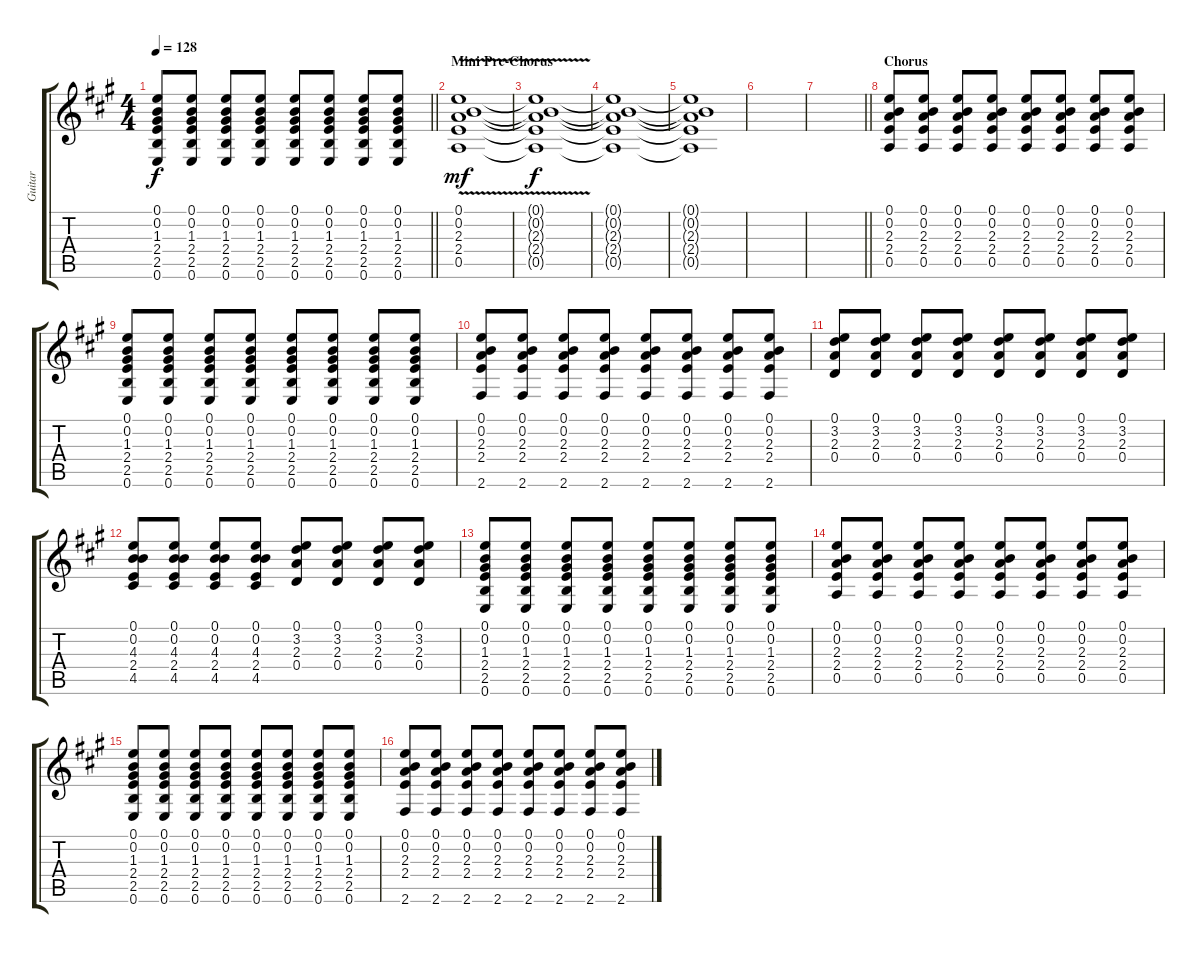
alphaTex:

\track ("Guitar" "Guitar") {instrument acousticguitarsteel}
\staff {score tabs}
\tuning (E4 B3 G3 D3 A2 E2) {hide}
\ts (4 4)
\tempo 128
\clef g2
\barLineRight lightlight
\ks a
(0.1 0.2 1.3 2.4 2.5 0.6).8{dy f} (0.1 0.2 1.3 2.4 2.5 0.6).8 (0.1 0.2 1.3 2.4 2.5 0.6).8 (0.1 0.2 1.3 2.4 2.5 0.6).8 (0.1 0.2 1.3 2.4 2.5 0.6).8 (0.1 0.2 1.3 2.4 2.5 0.6).8 (0.1 0.2 1.3 2.4 2.5 0.6).8 (0.1 0.2 1.3 2.4 2.5 0.6).8 |
\section ("" "Mini Pre-Chorus")
(0.1{v} 0.2{v} 2.3{v} 2.4{v} 0.5{v}).1{dy mf} |
(0.1{t} 0.2{t} 2.3{t} 2.4{t} 0.5{t}).1{dy f} |
(0.1{t} 0.2{t} 2.3{t} 2.4{t} 0.5{t}).1 |
(0.1{t} 0.2{t} 2.3{t} 2.4{t} 0.5{t}).1 |
|
\barLineRight lightlight
|
\section ("" "Chorus")
(0.1 0.2 2.3 2.4 0.5).8 (0.1 0.2 2.3 2.4 0.5).8 (0.1 0.2 2.3 2.4 0.5).8 (0.1 0.2 2.3 2.4 0.5).8 (0.1 0.2 2.3 2.4 0.5).8 (0.1 0.2 2.3 2.4 0.5).8 (0.1 0.2 2.3 2.4 0.5).8 (0.1 0.2 2.3 2.4 0.5).8 |
(0.1 0.2 1.3 2.4 2.5 0.6).8 (0.1 0.2 1.3 2.4 2.5 0.6).8 (0.1 0.2 1.3 2.4 2.5 0.6).8 (0.1 0.2 1.3 2.4 2.5 0.6).8 (0.1 0.2 1.3 2.4 2.5 0.6).8 (0.1 0.2 1.3 2.4 2.5 0.6).8 (0.1 0.2 1.3 2.4 2.5 0.6).8 (0.1 0.2 1.3 2.4 2.5 0.6).8 |
(0.1 0.2 2.3 2.4 2.6).8 (0.1 0.2 2.3 2.4 2.6).8 (0.1 0.2 2.3 2.4 2.6).8 (0.1 0.2 2.3 2.4 2.6).8 (0.1 0.2 2.3 2.4 2.6).8 (0.1 0.2 2.3 2.4 2.6).8 (0.1 0.2 2.3 2.4 2.6).8 (0.1 0.2 2.3 2.4 2.6).8 |
(0.1 3.2 2.3 0.4).8 (0.1 3.2 2.3 0.4).8 (0.1 3.2 2.3 0.4).8 (0.1 3.2 2.3 0.4).8 (0.1 3.2 2.3 0.4).8 (0.1 3.2 2.3 0.4).8 (0.1 3.2 2.3 0.4).8 (0.1 3.2 2.3 0.4).8 |
(0.1 0.2 4.3 2.4 4.5).8 (0.1 0.2 4.3 2.4 4.5).8 (0.1 0.2 4.3 2.4 4.5).8 (0.1 0.2 4.3 2.4 4.5).8 (0.1 3.2 2.3 0.4).8 (0.1 3.2 2.3 0.4).8 (0.1 3.2 2.3 0.4).8 (0.1 3.2 2.3 0.4).8 |
(0.1 0.2 1.3 2.4 2.5 0.6).8 (0.1 0.2 1.3 2.4 2.5 0.6).8 (0.1 0.2 1.3 2.4 2.5 0.6).8 (0.1 0.2 1.3 2.4 2.5 0.6).8 (0.1 0.2 1.3 2.4 2.5 0.6).8 (0.1 0.2 1.3 2.4 2.5 0.6).8 (0.1 0.2 1.3 2.4 2.5 0.6).8 (0.1 0.2 1.3 2.4 2.5 0.6).8 |
(0.1 0.2 2.3 2.4 0.5).8 (0.1 0.2 2.3 2.4 0.5).8 (0.1 0.2 2.3 2.4 0.5).8 (0.1 0.2 2.3 2.4 0.5).8 (0.1 0.2 2.3 2.4 0.5).8 (0.1 0.2 2.3 2.4 0.5).8 (0.1 0.2 2.3 2.4 0.5).8 (0.1 0.2 2.3 2.4 0.5).8 |
(0.1 0.2 1.3 2.4 2.5 0.6).8 (0.1 0.2 1.3 2.4 2.5 0.6).8 (0.1 0.2 1.3 2.4 2.5 0.6).8 (0.1 0.2 1.3 2.4 2.5 0.6).8 (0.1 0.2 1.3 2.4 2.5 0.6).8 (0.1 0.2 1.3 2.4 2.5 0.6).8 (0.1 0.2 1.3 2.4 2.5 0.6).8 (0.1 0.2 1.3 2.4 2.5 0.6).8 |
(0.1 0.2 2.3 2.4 2.6).8 (0.1 0.2 2.3 2.4 2.6).8 (0.1 0.2 2.3 2.4 2.6).8 (0.1 0.2 2.3 2.4 2.6).8 (0.1 0.2 2.3 2.4 2.6).8 (0.1 0.2 2.3 2.4 2.6).8 (0.1 0.2 2.3 2.4 2.6).8 (0.1 0.2 2.3 2.4 2.6).8
